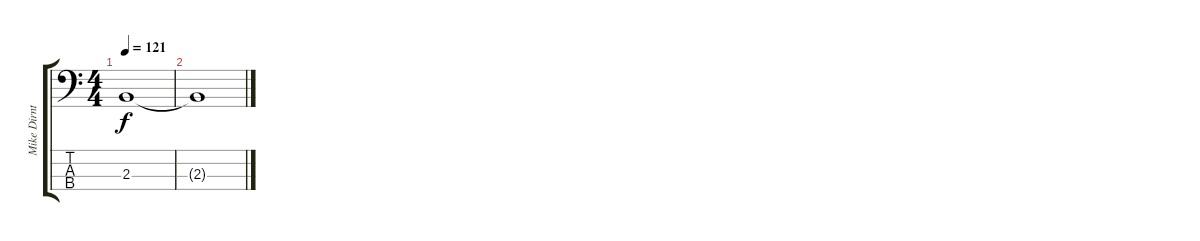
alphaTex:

\track ("Mike Dirnt - Bass" "Mike Dirnt") {instrument electricbasspick}
\staff {score tabs}
\tuning (G2 D2 A1 E1) {hide}
\ts (4 4)
\tempo 121
\clef f4
\ks c
2.3{t}.1{dy f} |
2.3{t}.1
